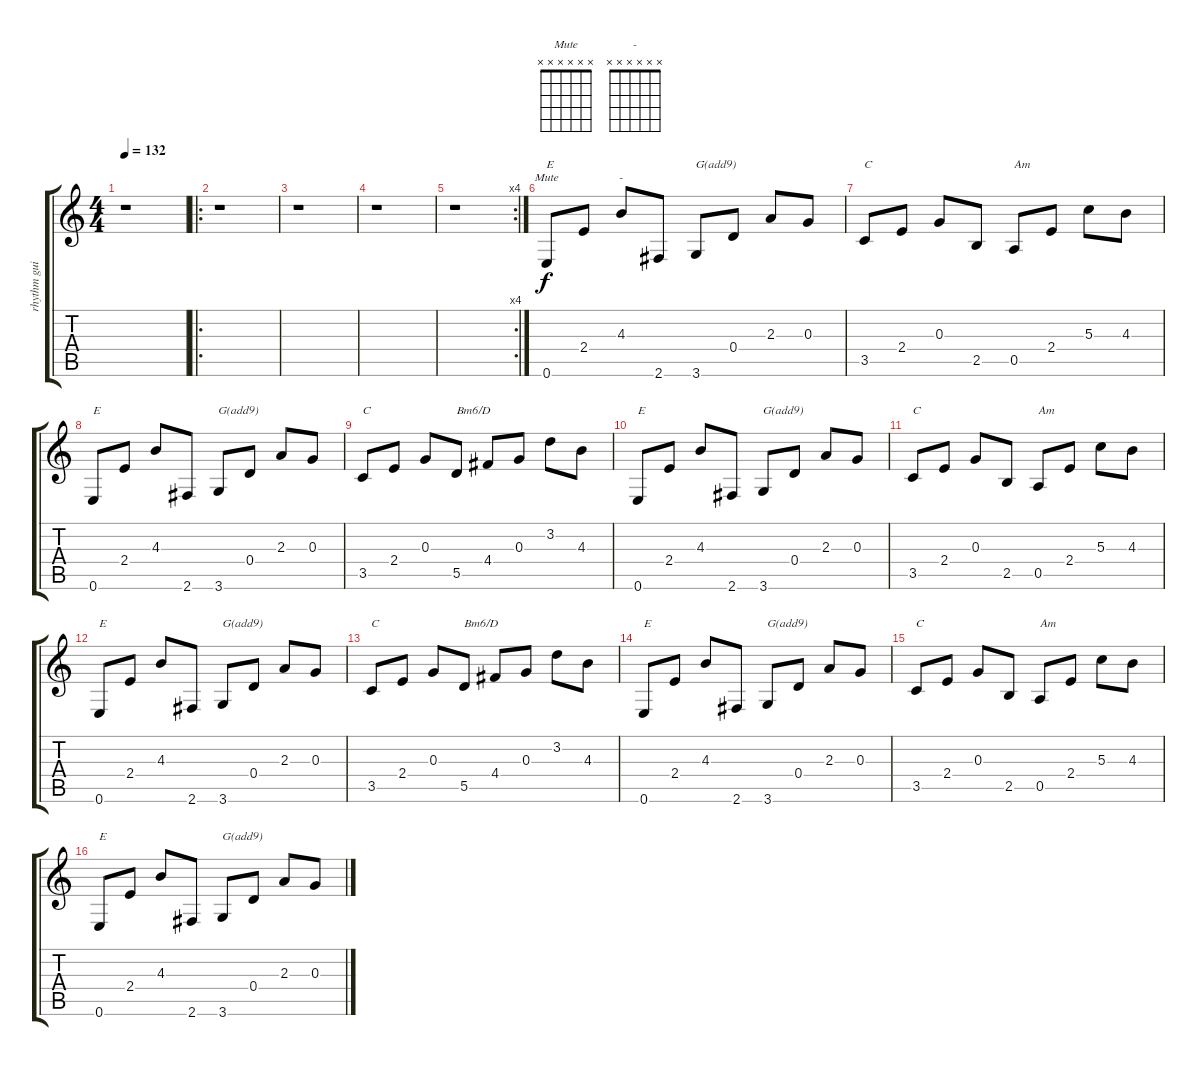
\track ("rhythm guitar" "rhythm gui") {instrument distortionguitar}
\staff {score tabs}
\tuning (E4 B3 G3 D3 A2 E2) {hide}
\chord ("Mute" x x x x x x)
\chord ("-" x x x x x x)
\ts (4 4)
\tempo 132
\clef g2
\ks c
r.1{dy f instrument distortionguitar} |
\ro
r.1 |
r.1 |
r.1 |
\rc 4
r.1 |
0.6.8{ch "Mute" txt "E"} 2.4.8 4.3.8{ch "-"} 2.6.8 3.6.8{txt "G(add9)"} 0.4.8 2.3.8 0.3.8 |
3.5.8{txt "C"} 2.4.8 0.3.8 2.5.8 0.5.8{txt "Am"} 2.4.8 5.3.8 4.3.8 |
0.6.8{txt "E"} 2.4.8 4.3.8 2.6.8 3.6.8{txt "G(add9)"} 0.4.8 2.3.8 0.3.8 |
3.5.8{txt "C"} 2.4.8 0.3.8 5.5.8{txt "Bm6/D"} 4.4.8 0.3.8 3.2.8 4.3.8 |
0.6.8{txt "E"} 2.4.8 4.3.8 2.6.8 3.6.8{txt "G(add9)"} 0.4.8 2.3.8 0.3.8 |
3.5.8{txt "C"} 2.4.8 0.3.8 2.5.8 0.5.8{txt "Am"} 2.4.8 5.3.8 4.3.8 |
0.6.8{txt "E"} 2.4.8 4.3.8 2.6.8 3.6.8{txt "G(add9)"} 0.4.8 2.3.8 0.3.8 |
3.5.8{txt "C"} 2.4.8 0.3.8 5.5.8{txt "Bm6/D"} 4.4.8 0.3.8 3.2.8 4.3.8 |
0.6.8{txt "E"} 2.4.8 4.3.8 2.6.8 3.6.8{txt "G(add9)"} 0.4.8 2.3.8 0.3.8 |
3.5.8{txt "C"} 2.4.8 0.3.8 2.5.8 0.5.8{txt "Am"} 2.4.8 5.3.8 4.3.8 |
0.6.8{txt "E"} 2.4.8 4.3.8 2.6.8 3.6.8{txt "G(add9)"} 0.4.8 2.3.8 0.3.8
